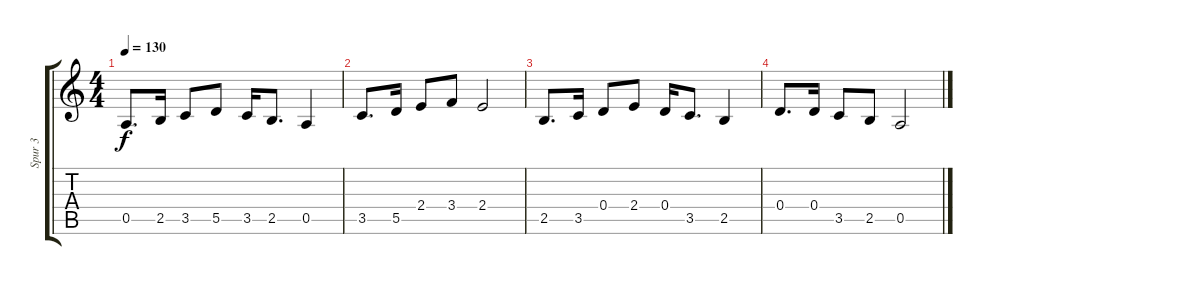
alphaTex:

\track ("Spur 3" "Spur 3") {instrument distortionguitar}
\staff {score tabs}
\tuning (E4 B3 G3 D3 A2 E2) {hide}
\ts (4 4)
\tempo 130
\clef g2
\ks c
0.5.8{d dy f} 2.5.16 3.5.8 5.5.8 3.5.16 2.5.8{d} 0.5.4 |
3.5.8{d} 5.5.16 2.4.8 3.4.8 2.4.2 |
2.5.8{d} 3.5.16 0.4.8 2.4.8 0.4.16 3.5.8{d} 2.5.4 |
0.4.8{d} 0.4.16 3.5.8 2.5.8 0.5.2
